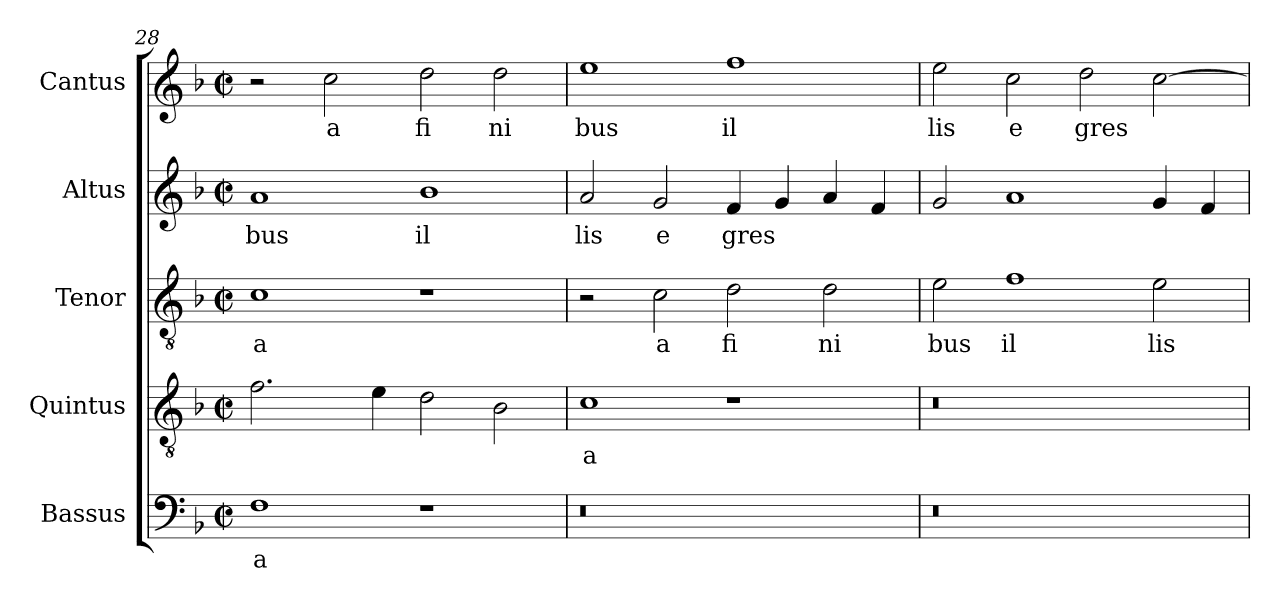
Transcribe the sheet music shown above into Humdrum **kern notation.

**kern	**text	**kern	**text	**kern	**text	**kern	**text	**kern	**text
*part5	*part5	*part4	*part4	*part3	*part3	*part2	*part2	*part1	*part1
*staff5	*staff5	*staff4	*staff4	*staff3	*staff3	*staff2	*staff2	*staff1	*staff1
*I"Bassus	*	*I"Quintus	*	*I"Tenor	*	*I"Altus	*	*I"Cantus	*
*clefF4	*	*clefGv2	*	*clefGv2	*	*clefG2	*	*clefG2	*
*k[b-]	*	*k[b-]	*	*k[b-]	*	*k[b-]	*	*k[b-]	*
*F:	*	*F:	*	*F:	*	*F:	*	*F:	*
*M2/2	*	*M2/2	*	*M2/2	*	*M2/2	*	*M2/2	*
*met(c|)	*	*met(c|)	*	*met(c|)	*	*met(c|)	*	*met(c|)	*
=28	=28	=28	=28	=28	=28	=28	=28	=28	=28
!	!LO:LY:b:cj	!	!	!	!LO:LY:b:cj	!	!LO:LY:b:cj	!	!
1F	a	2.f\	.	1c	a	1a	bus	2r	.
!	!	!	!	!	!	!	!	!	!LO:LY:b:cj
.	.	.	.	.	.	.	.	2cc\	a
.	.	4e\	.	.	.	.	.	.	.
!	!	!	!	!	!	!	!LO:LY:b:cj	!	!LO:LY:b:cj
1r	.	2d\	.	1r	.	1b-	il	2dd\	fi
!	!	!	!	!	!	!	!	!	!LO:LY:b:cj
.	.	2B-\	.	.	.	.	.	2dd\	ni
=29	=29	=29	=29	=29	=29	=29	=29	=29	=29
!	!	!	!LO:LY:b:cj	!	!	!	!LO:LY:b:cj	!	!LO:LY:b:cj
0r	.	1c	-a	2r	.	2a/	lis	1ee	bus
!	!	!	!	!	!LO:LY:b:cj	!	!LO:LY:b:cj	!	!
.	.	.	.	2c\	a	2g/	e	.	.
!	!	!	!	!	!LO:LY:b:cj	!	!LO:LY:b	!	!LO:LY:b:cj
.	.	1r	.	2d\	fi	4f/	gres	1ff	il
.	.	.	.	.	.	4g/	.	.	.
!	!	!	!	!	!LO:LY:b:cj	!	!	!	!
.	.	.	.	2d\	ni	4a/	.	.	.
.	.	.	.	.	.	4f/	.	.	.
=30	=30	=30	=30	=30	=30	=30	=30	=30	=30
!	!	!	!	!	!LO:LY:b:cj	!	!	!	!LO:LY:b:cj
0r	.	0r	.	2e\	bus	2g/	.	2ee\	lis
!	!	!	!	!	!LO:LY:b:cj	!	!	!	!LO:LY:b:cj
.	.	.	.	1f	il	1a	.	2cc\	e
!	!	!	!	!	!	!	!	!	!LO:LY:b
.	.	.	.	.	.	.	.	2dd\	gres
!	!	!	!	!	!LO:LY:b:cj	!	!	!	!
.	.	.	.	2e\	lis	4g/	.	[>2cc\	.
.	.	.	.	.	.	4f/	.	.	.
=	=	=	=	=	=	=	=	=	=
*-	*-	*-	*-	*-	*-	*-	*-	*-	*-
